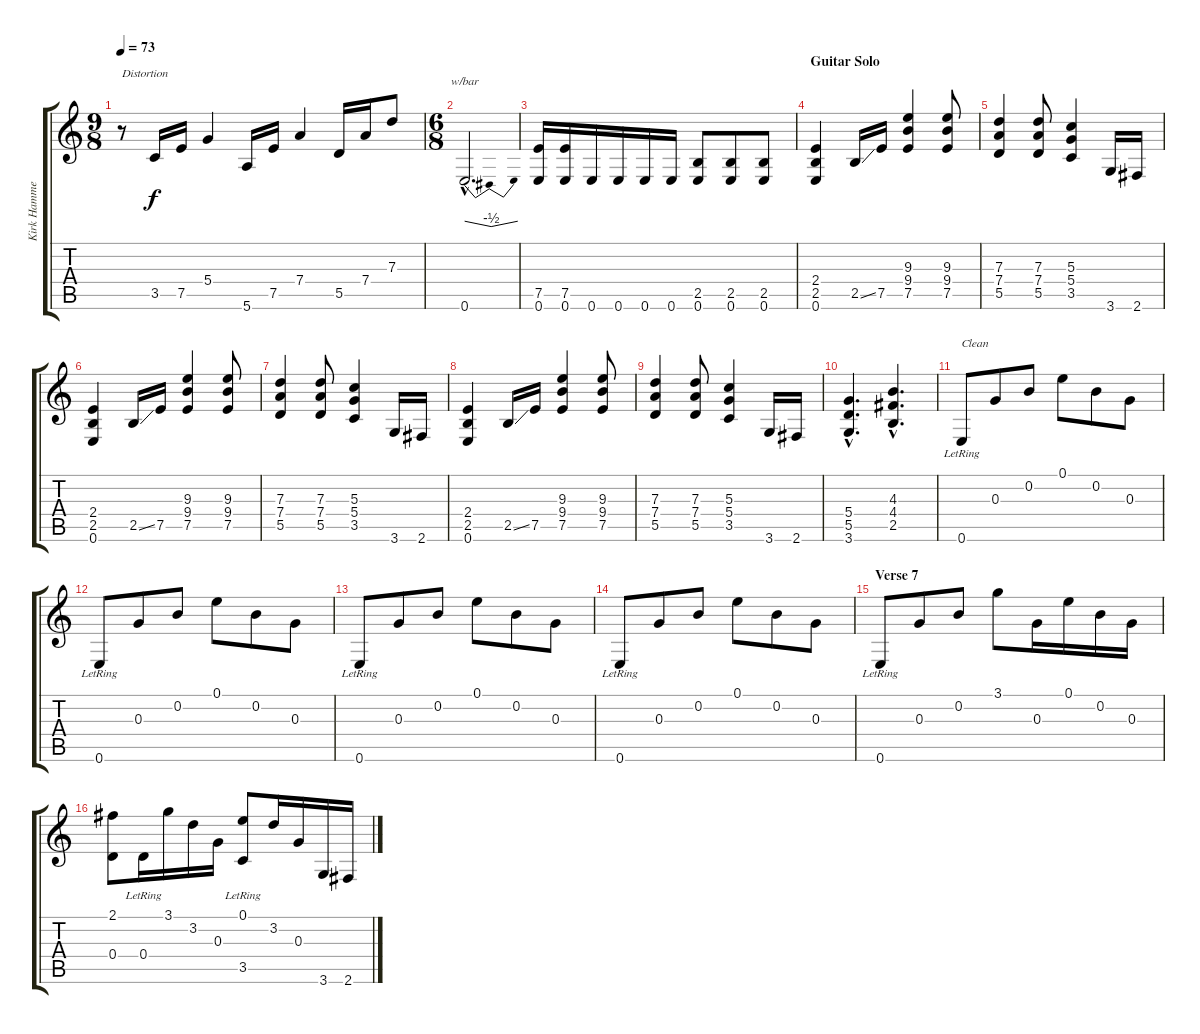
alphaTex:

\track ("Kirk Hammet" "Kirk Hamme") {instrument electricguitarclean}
\staff {score tabs}
\tuning (E4 B3 G3 D3 A2 E2) {hide}
\ts (9 8)
\tempo 73
\clef g2
\ks c
r.8{txt "Distortion" dy f volume 14 instrument distortionguitar} 3.5.16 7.5.16 5.4.4 5.6.16 7.5.16 7.4.4 5.5.16 7.4.16 7.3.8 |
\ts (6 8)
0.6{hac}.2{d tbe (dip default 0 0 30 -2 60 0) volume 10} |
(7.5 0.6).16{volume 13 instrument distortionguitar} (7.5 0.6).16 0.6.16 0.6.16 0.6.16 0.6.16 (2.5 0.6).8 (2.5 0.6).8 (2.5 0.6).8 |
\section ("" "Guitar Solo")
(2.4 2.5 0.6).4{volume 13 instrument distortionguitar} 2.5{ss}.16 7.5.16 (9.3 9.4 7.5).4 (9.3 9.4 7.5).8 |
(7.3 7.4 5.5).4 (7.3 7.4 5.5).8 (5.3 5.4 3.5).4 3.6.16 2.6.16 |
(2.4 2.5 0.6).4 2.5{ss}.16 7.5.16 (9.3 9.4 7.5).4 (9.3 9.4 7.5).8 |
(7.3 7.4 5.5).4 (7.3 7.4 5.5).8 (5.3 5.4 3.5).4 3.6.16 2.6.16 |
(2.4 2.5 0.6).4 2.5{ss}.16 7.5.16 (9.3 9.4 7.5).4 (9.3 9.4 7.5).8 |
(7.3 7.4 5.5).4 (7.3 7.4 5.5).8 (5.3 5.4 3.5).4 3.6.16 2.6.16 |
(5.4{hac} 5.5{hac} 3.6{hac}).4{d} (4.3{hac} 4.4{hac} 2.5{hac}).4{d} |
0.6{lr}.8{txt "Clean" volume 14 instrument acousticguitarsteel} 0.3.8 0.2.8 0.1.8 0.2.8 0.3.8 |
0.6{lr}.8 0.3.8 0.2.8 0.1.8 0.2.8 0.3.8 |
0.6{lr}.8 0.3.8 0.2.8 0.1.8 0.2.8 0.3.8 |
0.6{lr}.8 0.3.8 0.2.8 0.1.8 0.2.8 0.3.8 |
\section ("" "Verse 7")
0.6{lr}.8 0.3.8 0.2.8 3.1.8 0.3.16 0.1.16 0.2.16 0.3.16 |
(2.1 0.4).8 0.4{lr}.16 3.1.16 3.2.16 0.3.16 (0.1 3.5{lr}).8 3.2.16 0.3.16 3.6.16 2.6.16
